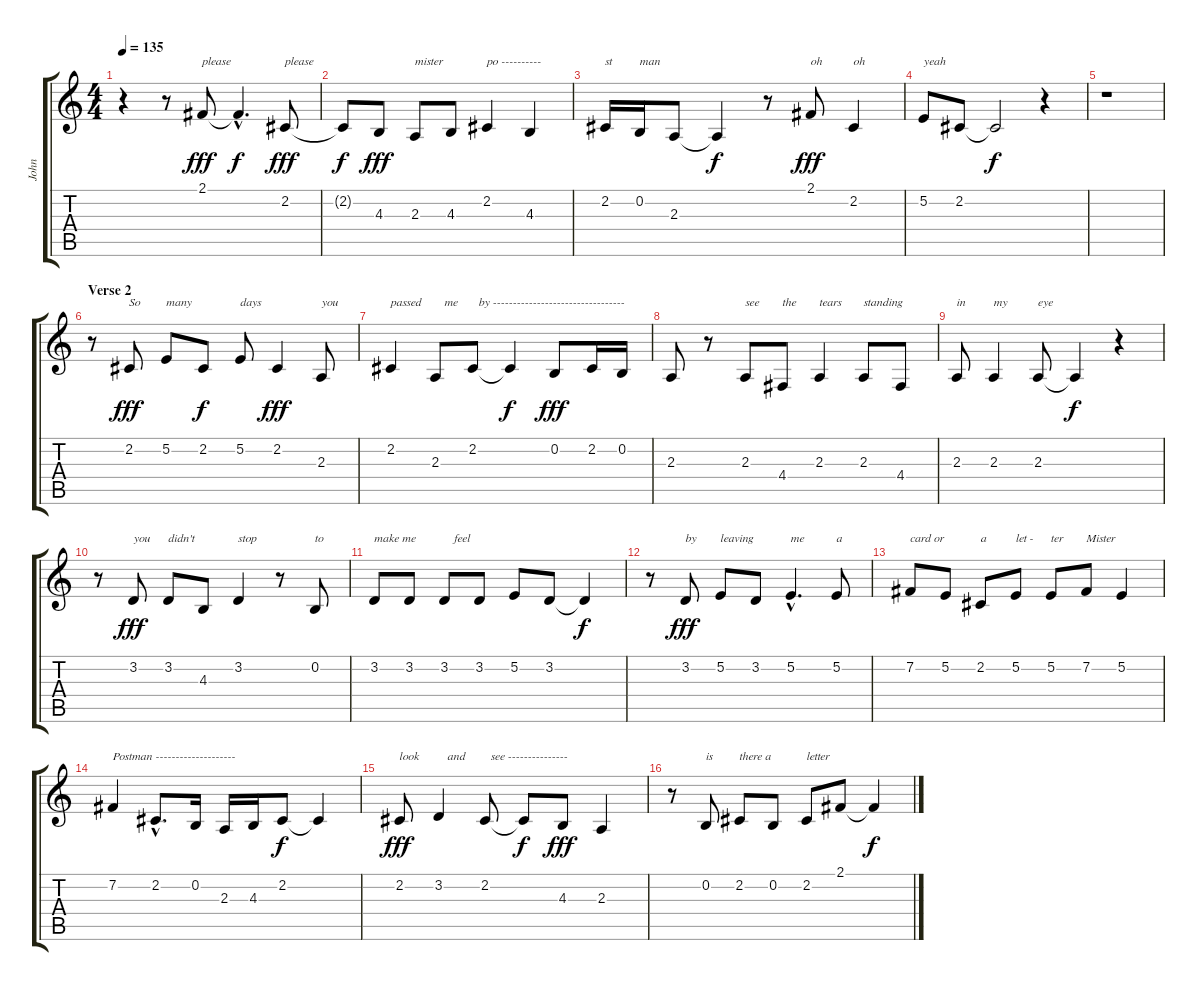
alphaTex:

\track ("John" "John") {instrument tenorsax}
\staff {score tabs}
\tuning (E4 B3 G3 D3 A2 E2) {hide}
\ts (4 4)
\tempo 135
\clef g2
\ks c
r.4{dy f} r.8 2.1.8{txt "please" dy fff} 2.1{hac t}.4{d dy f} 2.2.8{txt "please" dy fff} |
2.2{t}.8{dy f} 4.3.8{dy fff} 2.3.8{txt "mister"} 4.3.8 2.2.4{txt "po ----------"} 4.3.4 |
2.2.16{txt "st"} 0.2.16{txt "man"} 2.3.8 2.3{t}.4{dy f} r.8 2.1.8{txt "oh" dy fff} 2.2.4{txt "oh"} |
5.2.8{txt "yeah"} 2.2.8 2.2{t}.2{dy f} r.4 |
r.1 |
\section ("" "Verse 2")
r.8 2.2.8{txt "So" dy fff} 5.2.8{txt "many"} 2.2.8{dy f} 5.2.8{txt "days"} 2.2.4{txt " " dy fff} 2.3.8{txt "you"} |
2.2.4{txt "passed"} 2.3.8{txt "   me"} 2.2.8{txt "  by ---------------------------------"} 2.2{t}.4{dy f} 0.2.8{dy fff} 2.2.16 0.2.16 |
2.3.8 r.8 2.3.8{txt "see"} 4.4.8{txt "the"} 2.3.4{txt "tears"} 2.3.8{txt "standing"} 4.4.8 |
2.3.8{txt "in"} 2.3.4{txt "my"} 2.3.8{txt "eye"} 2.3{t}.4{dy f} r.4 |
r.8 3.2.8{txt "you" dy fff} 3.2.8{txt "didn't"} 4.3.8 3.2.4{txt "stop"} r.8 0.2.8{txt "to"} |
3.2.8{txt "make me"} 3.2.8{txt " "} 3.2.8{txt "   feel"} 3.2.8{txt " "} 5.2.8 3.2.8 3.2{t}.4{dy f} |
r.8 3.2.8{txt "by" dy fff} 5.2.8{txt "leaving"} 3.2.8 5.2{hac}.4{d txt "me"} 5.2.8{txt "a"} |
7.2.8{txt "card or"} 5.2.8{txt " "} 2.2.8{txt "a"} 5.2.8{txt "let -"} 5.2.8{txt "ter"} 7.2.8{txt "Mister"} 5.2.4 |
7.2.4{txt "Postman --------------------"} 2.2{hac}.8{d} 0.2.16 2.3.16 4.3.16 2.2.8{dy f} 2.2{t}.4 |
2.2.8{txt "look" dy fff} 3.2.4{txt "   and"} 2.2.8{txt "  see ---------------"} 2.2{t}.8{dy f} 4.3.8{dy fff} 2.3.4 |
r.8 0.2.8{txt "is"} 2.2.8{txt "there a"} 0.2.8 2.2.8{txt "letter"} 2.1.8 2.1{t}.4{dy f}
